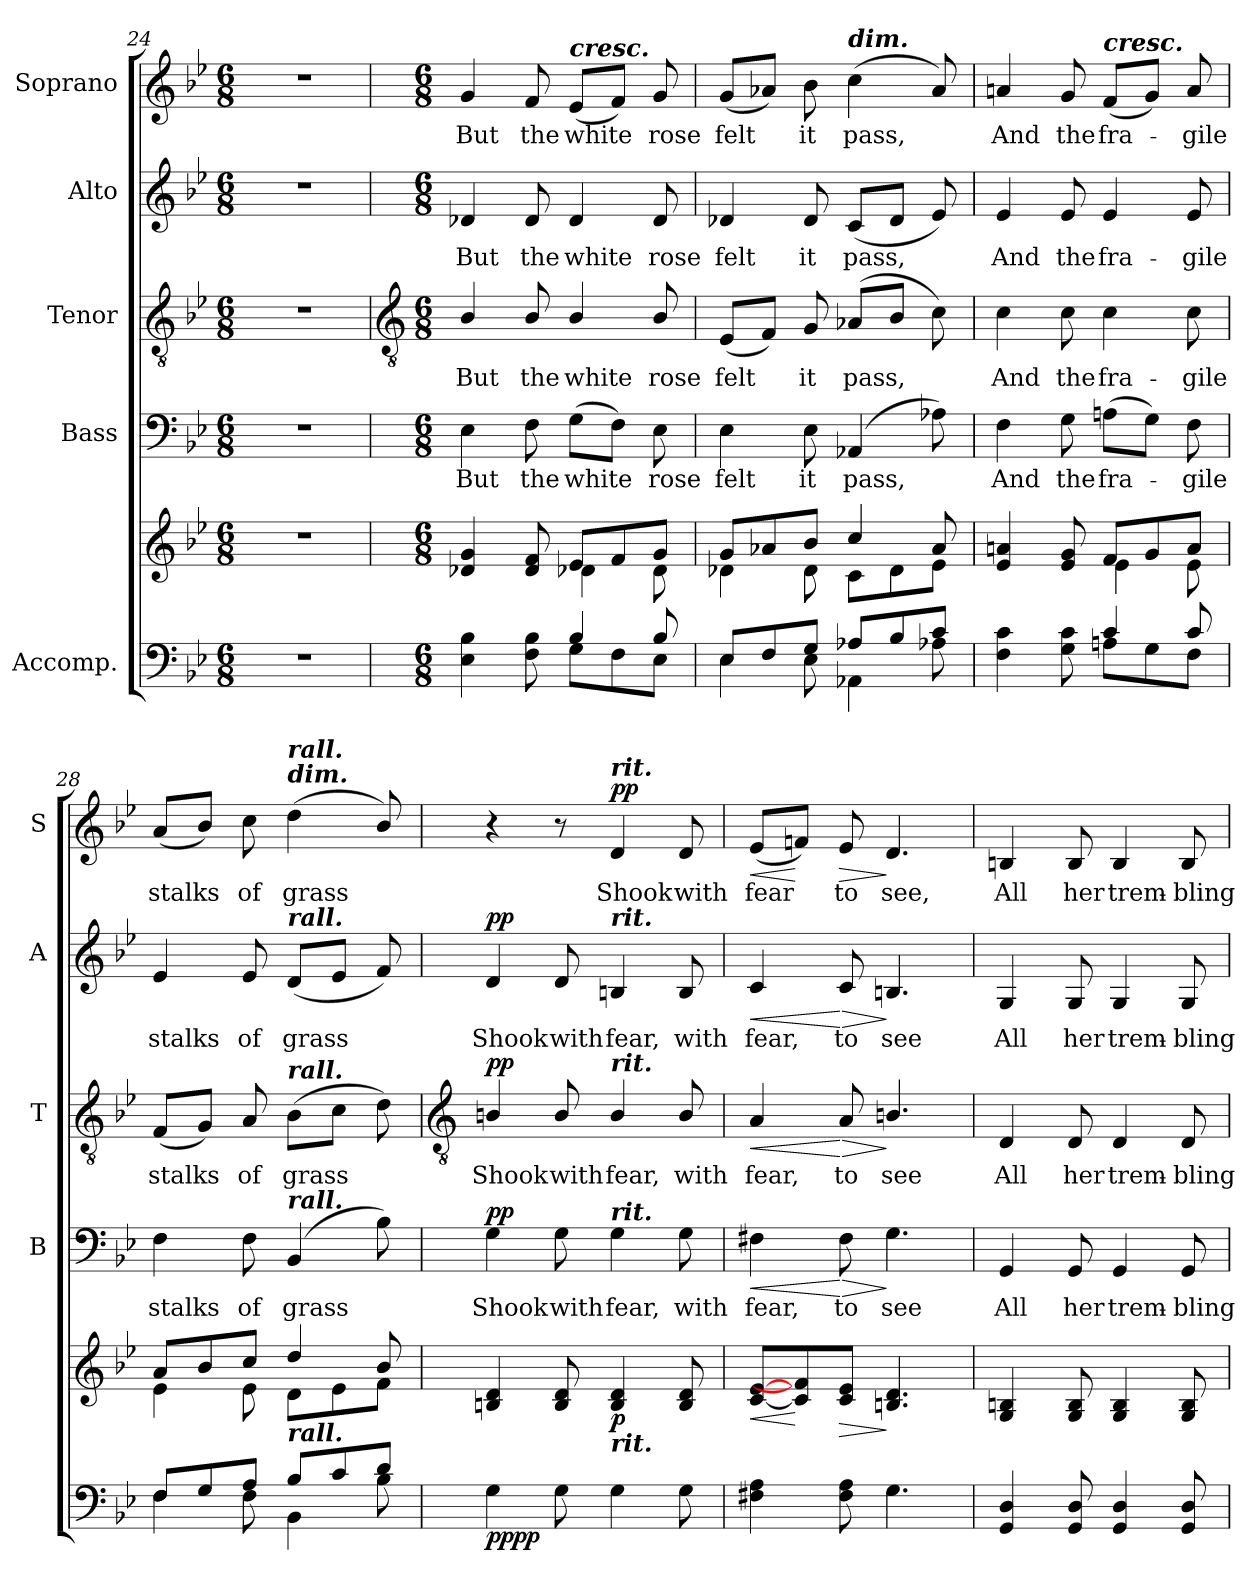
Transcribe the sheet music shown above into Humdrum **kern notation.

**kern	**kern	**dynam	**kern	**text	**dynam	**kern	**text	**dynam	**kern	**text	**dynam	**kern	**text	**dynam
*part5	*part5	*part5	*part4	*part4	*part4	*part3	*part3	*part3	*part2	*part2	*part2	*part1	*part1	*part1
*staff6	*staff5	*staff5/6	*staff4	*staff4	*staff4	*staff3	*staff3	*staff3	*staff2	*staff2	*staff2	*staff1	*staff1	*staff1
*I"Accomp.	*	*	*I"Bass	*	*	*I"Tenor	*	*	*I"Alto	*	*	*I"Soprano	*	*
*	*	*	*I'B	*	*	*I'T	*	*	*I'A	*	*	*I'S	*	*
*clefF4	*clefG2	*	*clefF4	*	*	*clefGv2	*	*	*clefG2	*	*	*clefG2	*	*
*k[b-e-]	*k[b-e-]	*	*k[b-e-]	*	*	*k[b-e-]	*	*	*k[b-e-]	*	*	*k[b-e-]	*	*
*B-:	*B-:	*	*B-:	*	*	*B-:	*	*	*B-:	*	*	*B-:	*	*
*M6/8	*M6/8	*	*M6/8	*	*	*M6/8	*	*	*M6/8	*	*	*M6/8	*	*
=24	=24	=24	=24	=24	=24	=24	=24	=24	=24	=24	=24	=24	=24	=24
2.r	2.r	.	2.r	.	.	2.r	.	.	2.r	.	.	2.r	.	.
!!LO:LB:g=z
=25	=25	=25	=25	=25	=25	=25	=25	=25	=25	=25	=25	=25	=25	=25
*	*	*	*	*	*	*clefGv2	*	*	*	*	*	*	*	*
*M6/8	*M6/8	*	*M6/8	*	*	*M6/8	*	*	*M6/8	*	*	*M6/8	*	*
*^	*^	*	*	*	*	*	*	*	*	*	*	*	*	*
!	!	!	!	!	!	!LO:LY:b	!	!	!LO:LY:b	!	!	!LO:LY:b	!	!	!LO:LY:b	!
4.ryy	4E-\ 4B-\	4d-X/ 4g/	4.ryy	.	4E-	But	.	4B-/	But	.	4d-X	But	.	4g	But	.
!	!	!	!	!	!	!LO:LY:b	!	!	!LO:LY:b	!	!	!LO:LY:b	!	!	!LO:LY:b	!
.	8F\ 8B-\	8d-/ 8f/	.	.	8F	the	.	8B-/	the	.	8d-	the	.	8f	the	.
!	!	!	!	!	!	!	!	!	!	!	!	!	!	!LO:TX:a:Bi:t=cresc.	!	!
!	!	!	!	!	!	!LO:LY:b	!	!	!LO:LY:b	!	!	!LO:LY:b	!	!	!LO:LY:b	!
4B-/	8G\L	8e-/L	4d-X\	.	(>8GL	white	.	4B-/	white	.	4d-	white	.	(<8e-L	white	.
.	8F\	8f/	.	.	8FJ)	.	.	.	.	.	.	.	.	8fJ)	.	.
!	!	!	!	!	!	!LO:LY:b	!	!	!LO:LY:b	!	!	!LO:LY:b	!	!	!LO:LY:b	!
8B-/	8E-\J	8g/J	8d-\	.	8E-	rose	.	8B-/	rose	.	8d-	rose	.	8g	rose	.
=26	=26	=26	=26	=26	=26	=26	=26	=26	=26	=26	=26	=26	=26	=26	=26	=26
!	!	!	!	!	!	!LO:LY:b	!	!	!LO:LY:b	!	!	!LO:LY:b	!	!	!LO:LY:b	!
8E-/L	4E-\	8g/L	4d-X\	.	4E-	felt	.	(<8E-L	felt	.	4d-X	felt	.	(<8gL	felt	.
8F/	.	8a-X/	.	.	.	.	.	8FJ)	.	.	.	.	.	8a-XJ)	.	.
!	!	!	!	!	!	!LO:LY:b	!	!	!LO:LY:b	!	!	!LO:LY:b	!	!	!LO:LY:b	!
8G/J	8E-\	8b-/J	8d-\	.	8E-	it	.	8G	it	.	8d-	it	.	8b-	it	.
!	!	!	!	!	!	!	!	!	!	!	!	!	!	!LO:TX:a:Bi:t=dim.	!	!
!	!	!	!	!	!	!LO:LY:b	!	!	!LO:LY:b	!	!	!LO:LY:b	!	!	!LO:LY:b	!
8A-X/L	4AA-X\	4cc/	8c\L	.	(<4AA-X	pass,	.	(<8A-XL	pass,	.	(<8cL	pass,	.	(<4cc	pass,	.
8B-/	.	.	8d-\	.	.	.	.	8B-J	.	.	8d-J	.	.	.	.	.
8c/J	8A-X\	8a-/	8e-\J	.	8A-X)	.	.	8c)	.	.	8e-)	.	.	8a-)	.	.
=27	=27	=27	=27	=27	=27	=27	=27	=27	=27	=27	=27	=27	=27	=27	=27	=27
!	!	!	!	!	!	!LO:LY:b	!	!	!LO:LY:b	!	!	!LO:LY:b	!	!	!LO:LY:b	!
4.ryy	4F\ 4c\	4e-/ 4an/	4.ryy	.	4F	And	.	4c	And	.	4e-	And	.	4an	And	.
!	!	!	!	!	!	!LO:LY:b	!	!	!LO:LY:b	!	!	!LO:LY:b	!	!	!LO:LY:b	!
.	8G\ 8c\	8e-/ 8g/	.	.	8G	the	.	8c	the	.	8e-	the	.	8g	the	.
!	!	!	!	!	!	!	!	!	!	!	!	!	!	!LO:TX:a:Bi:t=cresc.	!	!
!	!	!	!	!	!	!LO:LY:b	!	!	!LO:LY:b	!	!	!LO:LY:b	!	!	!LO:LY:b	!
4c/	8An\L	8f/L	4e-\	.	(>8AnL	fra-	.	4c	fra-	.	4e-	fra-	.	(<8fL	fra-	.
.	8G\	8g/	.	.	8GJ)	.	.	.	.	.	.	.	.	8gJ)	.	.
!	!	!	!	!	!	!LO:LY:b	!	!	!LO:LY:b	!	!	!LO:LY:b	!	!	!LO:LY:b	!
8c/	8F\J	8a/J	8e-\	.	8F	gile	.	8c	-gile	.	8e-	-gile	.	8a	gile	.
=28	=28	=28	=28	=28	=28	=28	=28	=28	=28	=28	=28	=28	=28	=28	=28	=28
!	!	!	!	!	!	!LO:LY:b	!	!	!LO:LY:b	!	!	!LO:LY:b	!	!	!LO:LY:b	!
8F/L	4F\	8a/L	4e-\	.	4F	stalks	.	(<8FL	stalks	.	4e-	stalks	.	(<8aL	stalks	.
8G/	.	8b-/	.	.	.	.	.	8GJ)	.	.	.	.	.	8b-J)	.	.
!	!	!	!	!	!	!LO:LY:b	!	!	!LO:LY:b	!	!	!LO:LY:b	!	!	!LO:LY:b	!
8A/J	8F\	8cc/J	8e-\	.	8F	of	.	8A	of	.	8e-	of	.	8cc	of	.
!	!	!	!	!	!	!	!	!	!	!	!	!	!	!LO:TX:a:Bi:t=dim.	!	!
!	!	!	!	!	!	!	!	!	!	!	!	!	!	!LO:TX:a:Bi:t=rall.	!	!
!	!	!	!	!	!	!	!	!	!	!	!LO:TX:a:Bi:t=rall.	!	!	!	!	!
!	!	!	!	!	!	!	!	!LO:TX:a:Bi:t=rall.	!	!	!	!	!	!	!	!
!	!	!	!	!	!LO:TX:a:Bi:t=rall.	!	!	!	!	!	!	!	!	!	!	!
!LO:TX:a:Bi:t=rall.	!	!	!	!	!	!	!	!	!	!	!	!	!	!	!	!
!	!	!	!	!	!	!LO:LY:b	!	!	!LO:LY:b	!	!	!LO:LY:b	!	!	!LO:LY:b	!
8B-/L	4BB-\	4dd/	8d\L	.	(<4BB-	grass	.	(>8B-L	grass	.	(<8dL	grass	.	(<4dd	grass	.
8c/	.	.	8e-\	.	.	.	.	8cJ	.	.	8e-J	.	.	.	.	.
8d/J	8B-\	8b-/	8f\J	.	8B-)	.	.	8d)	.	.	8f)	.	.	8b-/)	.	.
*v	*v	*	*	*	*	*	*	*	*	*	*	*	*	*	*	*
*	*v	*v	*	*	*	*	*	*	*	*	*	*	*	*	*
!!LO:LB:g=z
=29	=29	=29	=29	=29	=29	=29	=29	=29	=29	=29	=29	=29	=29	=29
*	*	*	*	*	*	*clefGv2	*	*	*	*	*	*	*	*
*^	*^	*	*	*	*	*	*	*	*	*	*	*	*	*
!	!	!	!	!LO:DY:b=2	!	!LO:LY:b	!	!	!LO:LY:b	!	!	!LO:LY:b	!	!	!	!
!	!	!	!	!LO:DY:n=1:b	!	!	!LO:DY:b	!	!	!LO:DY:b	!	!	!LO:DY:b	!	!	!
*v	*v	*	*	*	*	*	*	*	*	*	*	*	*	*	*	*
*	*v	*v	*	*	*	*	*	*	*	*	*	*	*	*	*
4G	4Bn 4d	pp pp	4G	Shook	pp	4Bn/	Shook	pp	4d	Shook	pp	4r	.	.
!	!	!	!	!LO:LY:b	!	!	!LO:LY:b	!	!	!LO:LY:b	!	!	!	!
8G	8B 8d	.	8G	with	.	8B/	with	.	8d	with	.	8r	.	.
!	!	!	!	!	!	!	!	!	!	!	!	!LO:TX:a:Bi:t=rit.	!	!
!	!	!	!	!	!	!	!	!	!LO:TX:a:Bi:t=rit.	!	!	!	!	!
!	!	!	!	!	!	!LO:TX:a:Bi:t=rit.	!	!	!	!	!	!	!	!
!	!	!	!LO:TX:a:Bi:t=rit.	!	!	!	!	!	!	!	!	!	!	!
!	!LO:TX:b:Bi:t=rit.	!	!	!	!	!	!	!	!	!	!	!	!	!
!	!	!LO:DY:n=2:b	!	!LO:LY:b	!	!	!LO:LY:b	!	!	!LO:LY:b	!	!	!LO:LY:b	!LO:DY:b
4G	4B 4d	p	4G	fear,	.	4B/	fear,	.	4Bn	fear,	.	4d	Shook	pp
!	!	!	!	!LO:LY:b	!	!	!LO:LY:b	!	!	!LO:LY:b	!	!	!LO:LY:b	!
8G	8B 8d	.	8G	with	.	8B/	with	.	8B	with	.	8d	with	.
=30	=30	=30	=30	=30	=30	=30	=30	=30	=30	=30	=30	=30	=30	=30
!	!	!LO:HP:b	!	!LO:LY:b	!LO:HP:b	!	!LO:LY:b	!LO:HP:b	!	!LO:LY:b	!LO:HP:b	!	!LO:LY:b	!LO:HP:b
4F#X 4A	[8c [8e-L	<	4F#X	fear,	<	4A	fear,	<	4c	fear,	<	(<8e-L	fear	<
.	8c] 8fn]	[	.	.	.	.	.	.	.	.	.	8fnJ)	.	[
!	!	!LO:HP:b	!	!LO:LY:b	!LO:HP:n=1:b	!	!LO:LY:b	!LO:HP:n=1:b	!	!LO:LY:b	!LO:HP:n=1:b	!	!LO:LY:b	!LO:HP:b
8F# 8A	8c 8e-J	>	8F#	to	[ >	8A	to	[ >	8c	to	[ >	8e-	to	>
!	!	!	!	!LO:LY:b	!	!	!LO:LY:b	!	!	!LO:LY:b	!	!	!LO:LY:b	!
4.G	4.Bn 4.d	]	4.G	see	]	4.Bn/	see	]	4.Bn	see	]	4.d	see,	]
=31	=31	=31	=31	=31	=31	=31	=31	=31	=31	=31	=31	=31	=31	=31
!	!	!	!	!LO:LY:b	!	!	!LO:LY:b	!	!	!LO:LY:b	!	!	!LO:LY:b	!
4GG/ 4D/	4G 4Bn	.	4GG	All	.	4D	All	.	4G	All	.	4Bn	All	.
!	!	!	!	!LO:LY:b	!	!	!LO:LY:b	!	!	!LO:LY:b	!	!	!LO:LY:b	!
8GG/ 8D/	8G 8B	.	8GG	her	.	8D	her	.	8G	her	.	8B	her	.
!	!	!	!	!LO:LY:b	!	!	!LO:LY:b	!	!	!LO:LY:b	!	!	!LO:LY:b	!
4GG/ 4D/	4G 4B	.	4GG	trem-	.	4D	trem-	.	4G	trem-	.	4B	trem-	.
!	!	!	!	!LO:LY:b	!	!	!LO:LY:b	!	!	!LO:LY:b	!	!	!LO:LY:b	!
8GG/ 8D/	8G 8B	.	8GG	-bling	.	8D	-bling	.	8G	-bling	.	8B	-bling	.
=	=	=	=	=	=	=	=	=	=	=	=	=	=	=
*-	*-	*-	*-	*-	*-	*-	*-	*-	*-	*-	*-	*-	*-	*-
